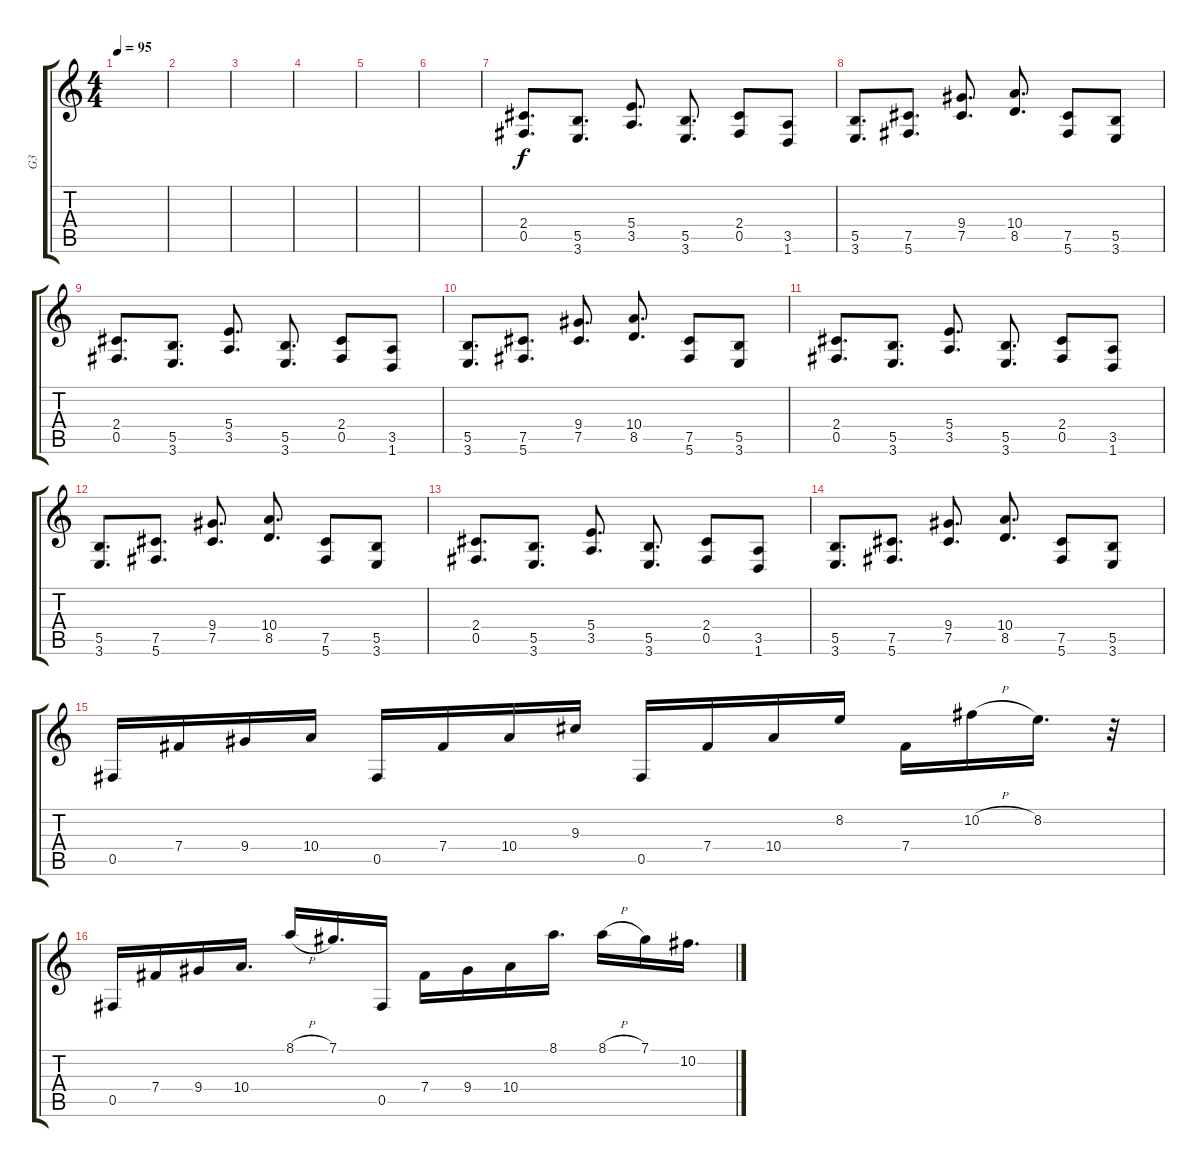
\track ("G3" "G3") {instrument distortionguitar}
\staff {score tabs}
\tuning (Db4 Ab3 E3 B2 Gb2 Db2) {hide}
\ts (4 4)
\tempo 95
\clef g2
\ks c
|
|
|
|
|
|
(2.4 0.5).8{d} (5.5 3.6).8{d} (5.4 3.5).8{d} (5.5 3.6).8{d} (2.4 0.5).8 (3.5 1.6).8 |
(5.5 3.6).8{d} (7.5 5.6).8{d} (9.4 7.5).8{d} (10.4 8.5).8{d} (7.5 5.6).8 (5.5 3.6).8 |
(2.4 0.5).8{d} (5.5 3.6).8{d} (5.4 3.5).8{d} (5.5 3.6).8{d} (2.4 0.5).8 (3.5 1.6).8 |
(5.5 3.6).8{d} (7.5 5.6).8{d} (9.4 7.5).8{d} (10.4 8.5).8{d} (7.5 5.6).8 (5.5 3.6).8 |
(2.4 0.5).8{d} (5.5 3.6).8{d} (5.4 3.5).8{d} (5.5 3.6).8{d} (2.4 0.5).8 (3.5 1.6).8 |
(5.5 3.6).8{d} (7.5 5.6).8{d} (9.4 7.5).8{d} (10.4 8.5).8{d} (7.5 5.6).8 (5.5 3.6).8 |
(2.4 0.5).8{d} (5.5 3.6).8{d} (5.4 3.5).8{d} (5.5 3.6).8{d} (2.4 0.5).8 (3.5 1.6).8 |
(5.5 3.6).8{d} (7.5 5.6).8{d} (9.4 7.5).8{d} (10.4 8.5).8{d} (7.5 5.6).8 (5.5 3.6).8 |
0.5.16 7.4.16 9.4.16 10.4.16 0.5.16 7.4.16 10.4.16 9.3.16 0.5.16 7.4.16 10.4.16 8.2.16 7.4.16 10.2{h}.16 8.2.16{d} r.32 |
0.5.16 7.4.16 9.4.16 10.4.16{d} 8.1{h}.16 7.1.16{d} 0.5.16 7.4.16 9.4.16 10.4.16 8.1.16{d} 8.1{h}.16 7.1.16 10.2.16{d}
